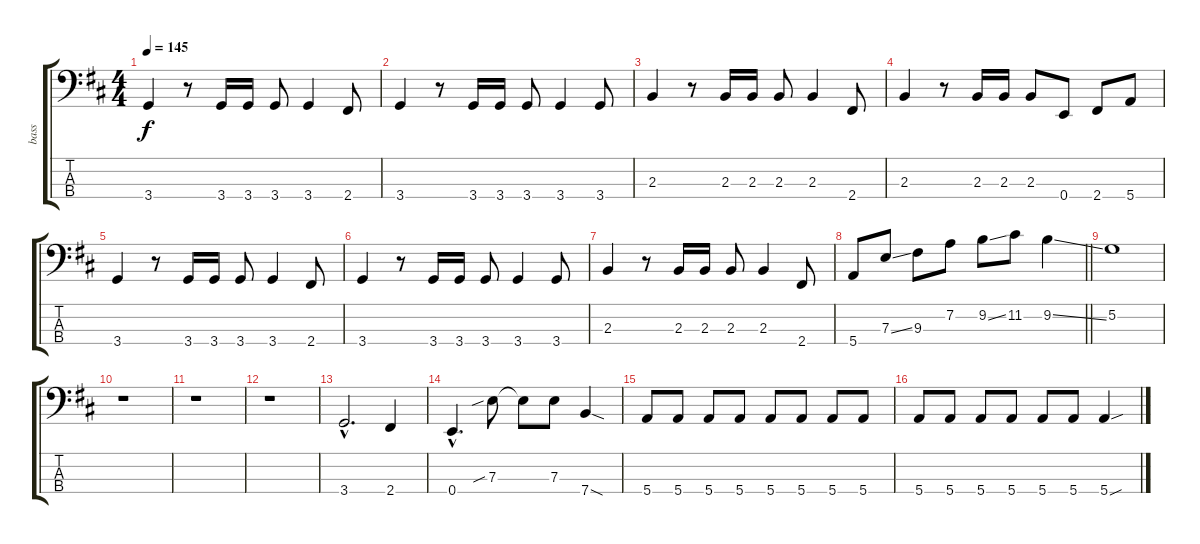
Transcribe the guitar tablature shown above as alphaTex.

\track ("bass" "bass") {instrument electricbasspick}
\staff {score tabs}
\tuning (G2 D2 A1 E1) {hide}
\ts (4 4)
\tempo 145
\clef f4
\ks d
3.4.4{dy f} r.8 3.4.16 3.4.16 3.4.8 3.4.4 2.4.8 |
3.4.4 r.8 3.4.16 3.4.16 3.4.8 3.4.4 3.4.8 |
2.3.4 r.8 2.3.16 2.3.16 2.3.8 2.3.4 2.4.8 |
2.3.4 r.8 2.3.16 2.3.16 2.3.8 0.4.8 2.4.8 5.4.8 |
3.4.4 r.8 3.4.16 3.4.16 3.4.8 3.4.4 2.4.8 |
3.4.4 r.8 3.4.16 3.4.16 3.4.8 3.4.4 3.4.8 |
2.3.4 r.8 2.3.16 2.3.16 2.3.8 2.3.4 2.4.8 |
\barLineRight lightlight
5.4.8 7.3{ss}.8 9.3.8 7.2.8 9.2{ss}.8 11.2.8 9.2{ss}.4 |
5.2.1 |
r.1 |
r.1 |
r.1 |
3.4{hac}.2{d} 2.4.4 |
0.4{hac}.4{d} 7.3{sib}.8 7.3{t}.8 7.3.8 7.4{sod}.4 |
5.4.8 5.4.8 5.4.8 5.4.8 5.4.8 5.4.8 5.4.8 5.4.8 |
5.4.8 5.4.8 5.4.8 5.4.8 5.4.8 5.4.8 5.4{sou}.4
